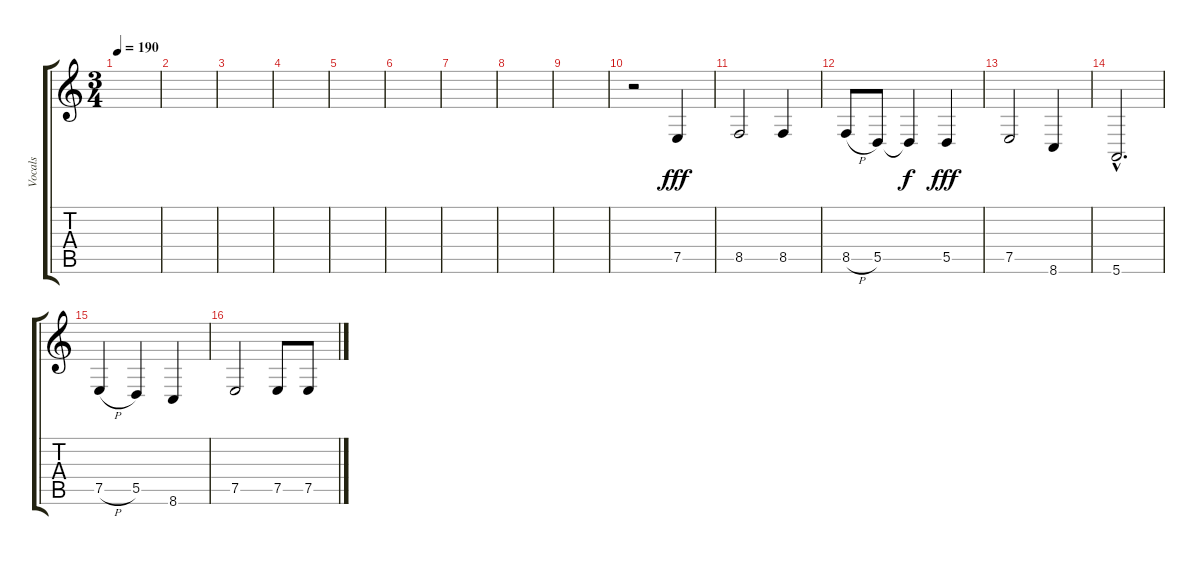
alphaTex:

\track ("Vocals" "Vocals") {instrument tenorsax}
\staff {score tabs}
\tuning (E4 B3 G3 D3 A2 E2) {hide}
\ts (3 4)
\tempo 190
\clef g2
\ks c
|
|
|
|
|
|
|
|
|
r.2 7.5.4{dy fff} |
8.5.2 8.5.4 |
8.5{h}.8 5.5.8 5.5{t}.4{dy f} 5.5.4{dy fff} |
7.5.2 8.6.4 |
5.6{hac}.2{d} |
7.5{h}.4 5.5.4 8.6.4 |
7.5.2 7.5.8 7.5.8
